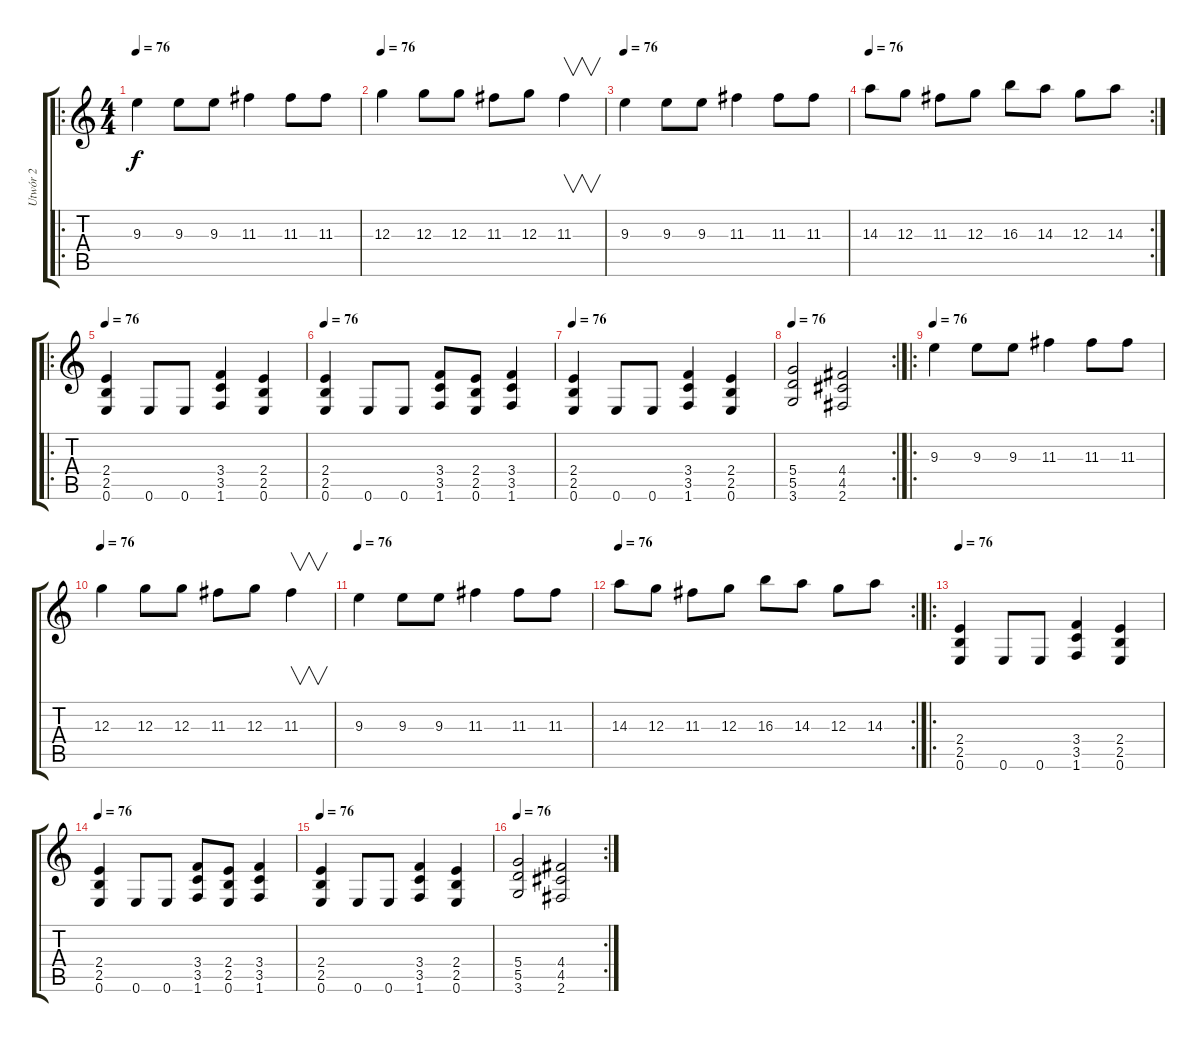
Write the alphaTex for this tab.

\track ("Utwór 2" "Utwór 2") {instrument distortionguitar}
\staff {score tabs}
\tuning (E4 B3 G3 D3 A2 E2) {hide}
\ro
\ts (4 4)
\tempo 76
\clef g2
\ks c
9.3.4{dy f} 9.3.8 9.3.8 11.3.4 11.3.8 11.3.8 |
\tempo 76
12.3.4 12.3.8 12.3.8 11.3.8 12.3.8 11.3.4{v} |
\tempo 76
9.3.4 9.3.8 9.3.8 11.3.4 11.3.8 11.3.8 |
\rc 2
\tempo 76
14.3.8 12.3.8 11.3.8 12.3.8 16.3.8 14.3.8 12.3.8 14.3.8 |
\ro
\tempo 76
(2.4 2.5 0.6).4 0.6.8 0.6.8 (3.4 3.5 1.6).4 (2.4 2.5 0.6).4 |
\tempo 76
(2.4 2.5 0.6).4 0.6.8 0.6.8 (3.4 3.5 1.6).8 (2.4 2.5 0.6).8 (3.4 3.5 1.6).4 |
\tempo 76
(2.4 2.5 0.6).4 0.6.8 0.6.8 (3.4 3.5 1.6).4 (2.4 2.5 0.6).4 |
\rc 2
\tempo 76
(5.4 5.5 3.6).2 (4.4 4.5 2.6).2 |
\ro
\tempo 76
9.3.4 9.3.8 9.3.8 11.3.4 11.3.8 11.3.8 |
\tempo 76
12.3.4 12.3.8 12.3.8 11.3.8 12.3.8 11.3.4{v} |
\tempo 76
9.3.4 9.3.8 9.3.8 11.3.4 11.3.8 11.3.8 |
\rc 2
\tempo 76
14.3.8 12.3.8 11.3.8 12.3.8 16.3.8 14.3.8 12.3.8 14.3.8 |
\ro
\tempo 76
(2.4 2.5 0.6).4 0.6.8 0.6.8 (3.4 3.5 1.6).4 (2.4 2.5 0.6).4 |
\tempo 76
(2.4 2.5 0.6).4 0.6.8 0.6.8 (3.4 3.5 1.6).8 (2.4 2.5 0.6).8 (3.4 3.5 1.6).4 |
\tempo 76
(2.4 2.5 0.6).4 0.6.8 0.6.8 (3.4 3.5 1.6).4 (2.4 2.5 0.6).4 |
\rc 2
\tempo 76
(5.4 5.5 3.6).2 (4.4 4.5 2.6).2
